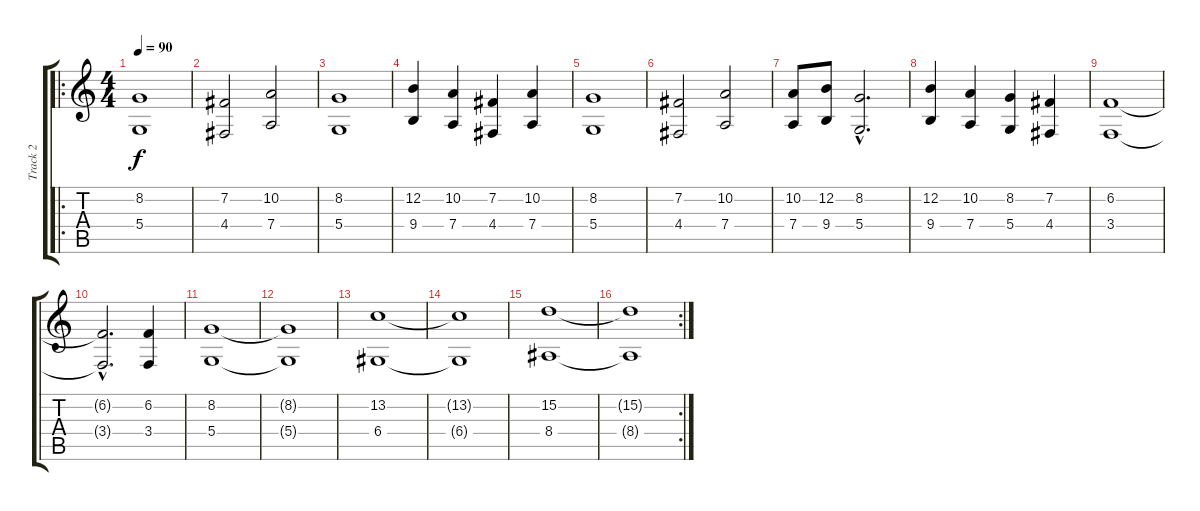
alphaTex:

\track ("Track 2" "Track 2") {instrument stringensemble1}
\staff {score tabs}
\tuning (E4 B3 G3 D3 A2 E2) {hide}
\ro
\ts (4 4)
\tempo 90
\clef g2
\ks c
(8.2 5.4).1{dy f} |
(7.2 4.4).2 (10.2 7.4).2 |
(8.2 5.4).1 |
(12.2 9.4).4 (10.2 7.4).4 (7.2 4.4).4 (10.2 7.4).4 |
(8.2 5.4).1 |
(7.2 4.4).2 (10.2 7.4).2 |
(10.2 7.4).8 (12.2 9.4).8 (8.2{hac} 5.4{hac}).2{d} |
(12.2 9.4).4 (10.2 7.4).4 (8.2 5.4).4 (7.2 4.4).4 |
(6.2 3.4).1 |
(6.2{hac t} 3.4{hac t}).2{d} (6.2 3.4).4 |
(8.2 5.4).1 |
(8.2{t} 5.4{t}).1 |
(13.2 6.4).1 |
(13.2{t} 6.4{t}).1 |
(15.2 8.4).1 |
\rc 2
(15.2{t} 8.4{t}).1
